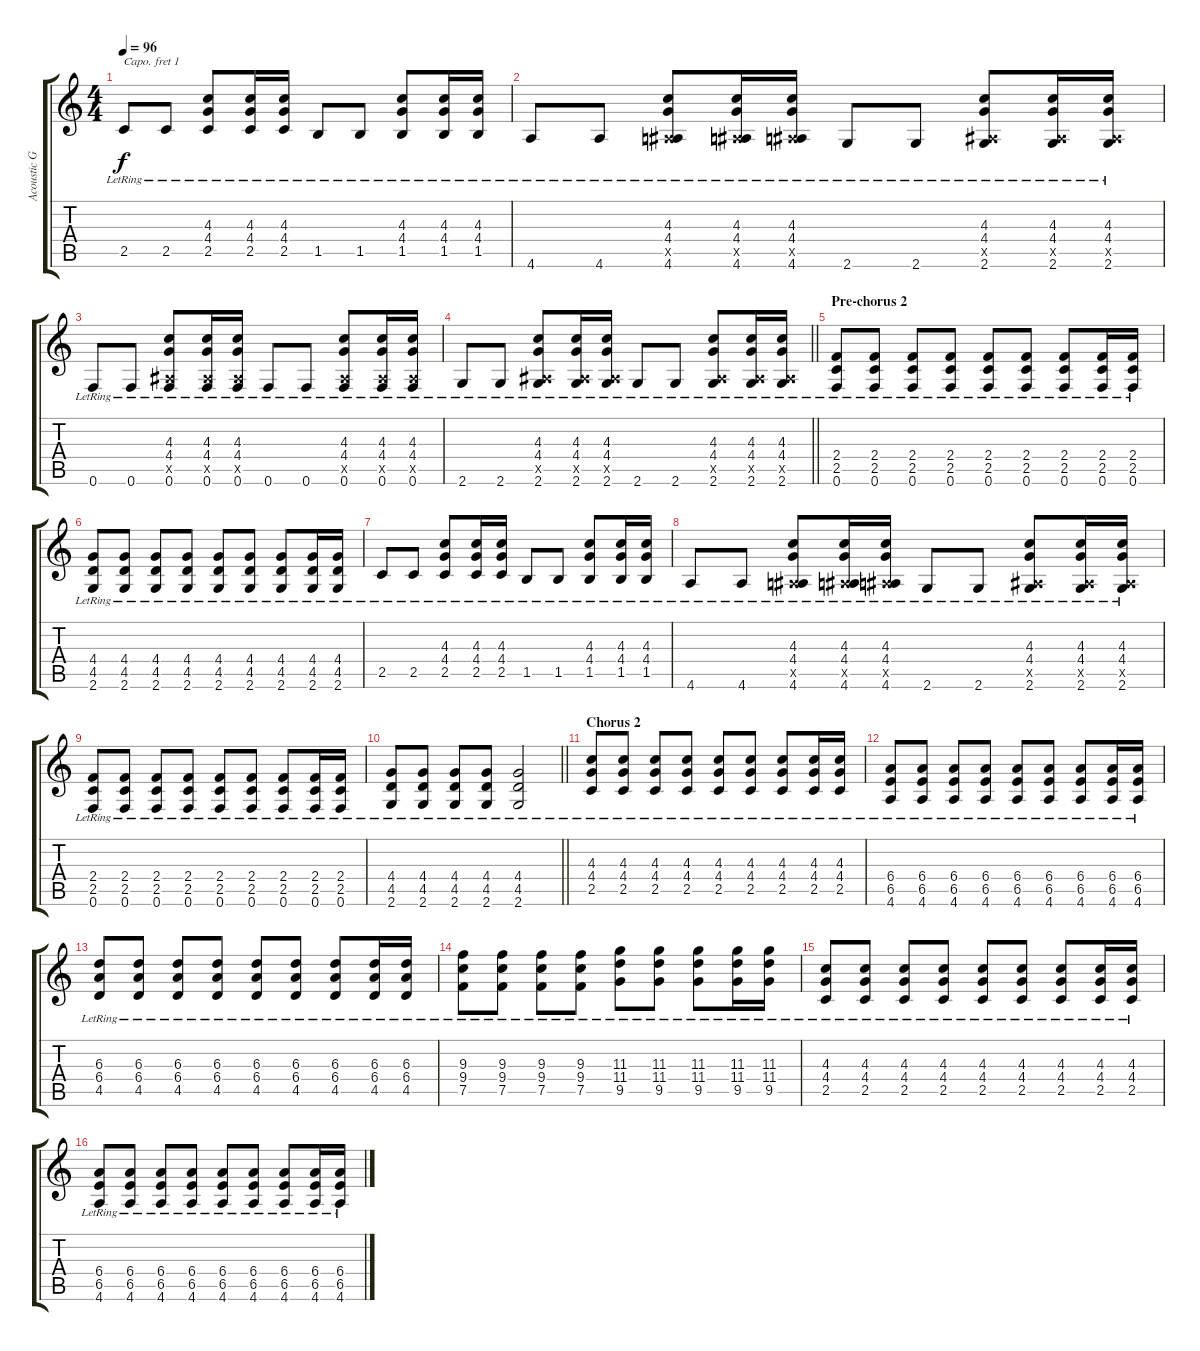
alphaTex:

\track ("Acoustic Guitar" "Acoustic G") {instrument acousticguitarsteel}
\staff {score tabs}
\capo 1
\tuning (E4 B3 G3 D3 A2 E2) {hide}
\ts (4 4)
\tempo 96
\clef g2
\ks c
2.5{lr}.8{dy f} 2.5{lr}.8 (4.3{lr} 4.4{lr} 2.5{lr}).8 (4.3{lr} 4.4{lr} 2.5{lr}).16 (4.3{lr} 4.4{lr} 2.5{lr}).16 1.5{lr}.8 1.5{lr}.8 (4.3{lr} 4.4{lr} 1.5{lr}).8 (4.3{lr} 4.4{lr} 1.5{lr}).16 (4.3{lr} 4.4{lr} 1.5{lr}).16 |
4.6{lr}.8 4.6{lr}.8 (4.3{lr} 4.4{lr} 0.5{x} 4.6{lr}).8 (4.3{lr} 4.4{lr} 0.5{x} 4.6{lr}).16 (4.3{lr} 4.4{lr} 0.5{x} 4.6{lr}).16 2.6{lr}.8 2.6{lr}.8 (4.3{lr} 4.4{lr} 0.5{x} 2.6{lr}).8 (4.3{lr} 4.4{lr} 0.5{x} 2.6{lr}).16 (4.3{lr} 4.4{lr} 0.5{x} 2.6{lr}).16 |
0.6{lr}.8 0.6{lr}.8 (4.3{lr} 4.4{lr} 0.5{x} 0.6{lr}).8 (4.3{lr} 4.4{lr} 0.5{x} 0.6{lr}).16 (4.3{lr} 4.4{lr} 0.5{x} 0.6{lr}).16 0.6{lr}.8 0.6{lr}.8 (4.3{lr} 4.4{lr} 0.5{x} 0.6{lr}).8 (4.3{lr} 4.4{lr} 0.5{x} 0.6{lr}).16 (4.3{lr} 4.4{lr} 0.5{x} 0.6{lr}).16 |
\barLineRight lightlight
2.6{lr}.8 2.6{lr}.8 (4.3{lr} 4.4{lr} 0.5{x} 2.6{lr}).8 (4.3{lr} 4.4{lr} 0.5{x} 2.6{lr}).16 (4.3{lr} 4.4{lr} 0.5{x} 2.6{lr}).16 2.6{lr}.8 2.6{lr}.8 (4.3{lr} 4.4{lr} 0.5{x} 2.6{lr}).8 (4.3{lr} 4.4{lr} 0.5{x} 2.6{lr}).16 (4.3{lr} 4.4{lr} 0.5{x} 2.6{lr}).16 |
\section ("" "Pre-chorus 2")
(2.4{lr} 2.5{lr} 0.6{lr}).8 (2.4{lr} 2.5{lr} 0.6{lr}).8 (2.4{lr} 2.5{lr} 0.6{lr}).8 (2.4{lr} 2.5{lr} 0.6{lr}).8 (2.4{lr} 2.5{lr} 0.6{lr}).8 (2.4{lr} 2.5{lr} 0.6{lr}).8 (2.4{lr} 2.5{lr} 0.6{lr}).8 (2.4{lr} 2.5{lr} 0.6{lr}).16 (2.4{lr} 2.5{lr} 0.6{lr}).16 |
(4.4{lr} 4.5{lr} 2.6{lr}).8 (4.4{lr} 4.5{lr} 2.6{lr}).8 (4.4{lr} 4.5{lr} 2.6{lr}).8 (4.4{lr} 4.5{lr} 2.6{lr}).8 (4.4{lr} 4.5{lr} 2.6{lr}).8 (4.4{lr} 4.5{lr} 2.6{lr}).8 (4.4{lr} 4.5{lr} 2.6{lr}).8 (4.4{lr} 4.5{lr} 2.6{lr}).16 (4.4{lr} 4.5{lr} 2.6{lr}).16 |
2.5{lr}.8 2.5{lr}.8 (4.3{lr} 4.4{lr} 2.5{lr}).8 (4.3{lr} 4.4{lr} 2.5{lr}).16 (4.3{lr} 4.4{lr} 2.5{lr}).16 1.5{lr}.8 1.5{lr}.8 (4.3{lr} 4.4{lr} 1.5{lr}).8 (4.3{lr} 4.4{lr} 1.5{lr}).16 (4.3{lr} 4.4{lr} 1.5{lr}).16 |
4.6{lr}.8 4.6{lr}.8 (4.3{lr} 4.4{lr} 0.5{x} 4.6{lr}).8 (4.3{lr} 4.4{lr} 0.5{x} 4.6{lr}).16 (4.3{lr} 4.4{lr} 0.5{x} 4.6{lr}).16 2.6{lr}.8 2.6{lr}.8 (4.3{lr} 4.4{lr} 0.5{x} 2.6{lr}).8 (4.3{lr} 4.4{lr} 0.5{x} 2.6{lr}).16 (4.3{lr} 4.4{lr} 0.5{x} 2.6{lr}).16 |
(2.4{lr} 2.5{lr} 0.6{lr}).8 (2.4{lr} 2.5{lr} 0.6{lr}).8 (2.4{lr} 2.5{lr} 0.6{lr}).8 (2.4{lr} 2.5{lr} 0.6{lr}).8 (2.4{lr} 2.5{lr} 0.6{lr}).8 (2.4{lr} 2.5{lr} 0.6{lr}).8 (2.4{lr} 2.5{lr} 0.6{lr}).8 (2.4{lr} 2.5{lr} 0.6{lr}).16 (2.4{lr} 2.5{lr} 0.6{lr}).16 |
\barLineRight lightlight
(4.4{lr} 4.5{lr} 2.6{lr}).8 (4.4{lr} 4.5{lr} 2.6{lr}).8 (4.4{lr} 4.5{lr} 2.6{lr}).8 (4.4{lr} 4.5{lr} 2.6{lr}).8 (4.4{lr} 4.5{lr} 2.6{lr}).2 |
\section ("" "Chorus 2")
(4.3{lr} 4.4{lr} 2.5{lr}).8 (4.3{lr} 4.4{lr} 2.5{lr}).8 (4.3{lr} 4.4{lr} 2.5{lr}).8 (4.3{lr} 4.4{lr} 2.5{lr}).8 (4.3{lr} 4.4{lr} 2.5{lr}).8 (4.3{lr} 4.4{lr} 2.5{lr}).8 (4.3{lr} 4.4{lr} 2.5{lr}).8 (4.3{lr} 4.4{lr} 2.5{lr}).16 (4.3{lr} 4.4{lr} 2.5{lr}).16 |
(6.4{lr} 6.5{lr} 4.6{lr}).8 (6.4{lr} 6.5{lr} 4.6{lr}).8 (6.4{lr} 6.5{lr} 4.6{lr}).8 (6.4{lr} 6.5{lr} 4.6{lr}).8 (6.4{lr} 6.5{lr} 4.6{lr}).8 (6.4{lr} 6.5{lr} 4.6{lr}).8 (6.4{lr} 6.5{lr} 4.6{lr}).8 (6.4{lr} 6.5{lr} 4.6{lr}).16 (6.4{lr} 6.5{lr} 4.6{lr}).16 |
(6.3{lr} 6.4{lr} 4.5{lr}).8 (6.3{lr} 6.4{lr} 4.5{lr}).8 (6.3{lr} 6.4{lr} 4.5{lr}).8 (6.3{lr} 6.4{lr} 4.5{lr}).8 (6.3{lr} 6.4{lr} 4.5{lr}).8 (6.3{lr} 6.4{lr} 4.5{lr}).8 (6.3{lr} 6.4{lr} 4.5{lr}).8 (6.3{lr} 6.4{lr} 4.5{lr}).16 (6.3{lr} 6.4{lr} 4.5{lr}).16 |
(9.3{lr} 9.4{lr} 7.5{lr}).8 (9.3{lr} 9.4{lr} 7.5{lr}).8 (9.3{lr} 9.4{lr} 7.5{lr}).8 (9.3{lr} 9.4{lr} 7.5{lr}).8 (11.3{lr} 11.4{lr} 9.5{lr}).8 (11.3{lr} 11.4{lr} 9.5{lr}).8 (11.3{lr} 11.4{lr} 9.5{lr}).8 (11.3{lr} 11.4{lr} 9.5{lr}).16 (11.3{lr} 11.4{lr} 9.5{lr}).16 |
(4.3{lr} 4.4{lr} 2.5{lr}).8 (4.3{lr} 4.4{lr} 2.5{lr}).8 (4.3{lr} 4.4{lr} 2.5{lr}).8 (4.3{lr} 4.4{lr} 2.5{lr}).8 (4.3{lr} 4.4{lr} 2.5{lr}).8 (4.3{lr} 4.4{lr} 2.5{lr}).8 (4.3{lr} 4.4{lr} 2.5{lr}).8 (4.3{lr} 4.4{lr} 2.5{lr}).16 (4.3{lr} 4.4{lr} 2.5{lr}).16 |
(6.4{lr} 6.5{lr} 4.6{lr}).8 (6.4{lr} 6.5{lr} 4.6{lr}).8 (6.4{lr} 6.5{lr} 4.6{lr}).8 (6.4{lr} 6.5{lr} 4.6{lr}).8 (6.4{lr} 6.5{lr} 4.6{lr}).8 (6.4{lr} 6.5{lr} 4.6{lr}).8 (6.4{lr} 6.5{lr} 4.6{lr}).8 (6.4{lr} 6.5{lr} 4.6{lr}).16 (6.4{lr} 6.5{lr} 4.6{lr}).16
